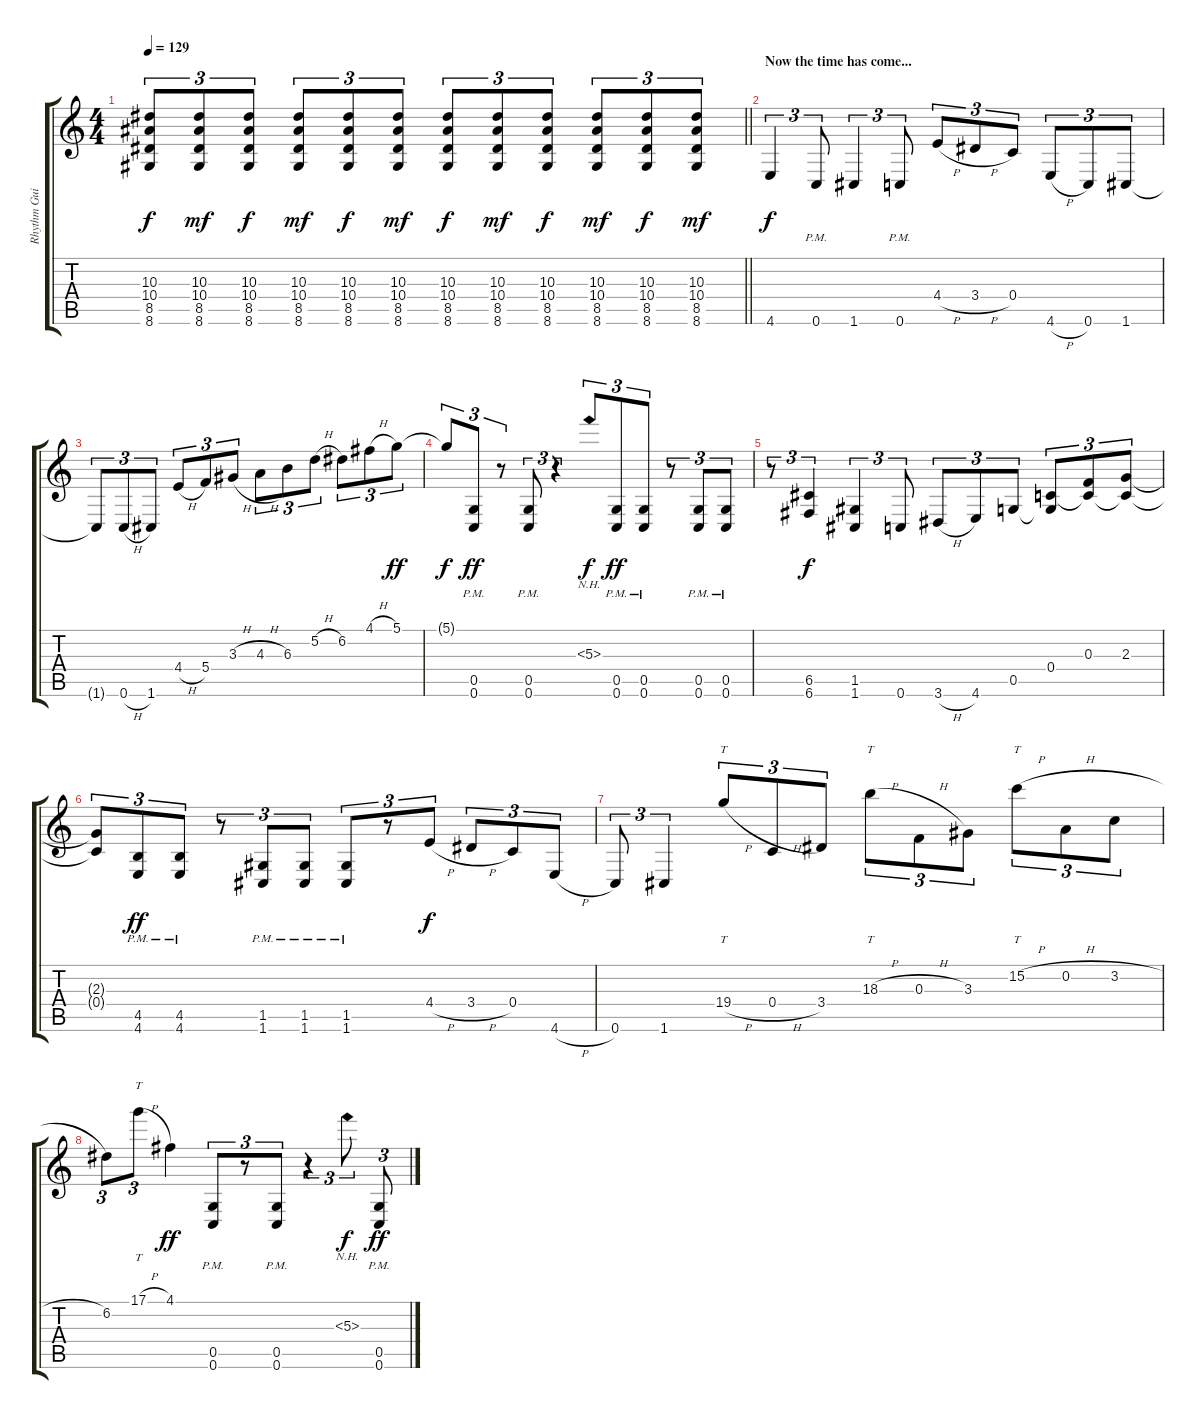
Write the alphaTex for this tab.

\track ("Rhythm Guitar R" "Rhythm Gui") {instrument distortionguitar}
\staff {score tabs}
\tuning (D4 A3 F3 C3 G2 C2) {hide}
\ts (4 4)
\tempo 129
\clef g2
\barLineRight lightlight
\ks c
(10.3 10.4 8.5 8.6).8{tu (3 2) dy f} (10.3 10.4 8.5 8.6).8{tu (3 2) dy mf} (10.3 10.4 8.5 8.6).8{tu (3 2) dy f} (10.3 10.4 8.5 8.6).8{tu (3 2) dy mf} (10.3 10.4 8.5 8.6).8{tu (3 2) dy f} (10.3 10.4 8.5 8.6).8{tu (3 2) dy mf} (10.3 10.4 8.5 8.6).8{tu (3 2) dy f} (10.3 10.4 8.5 8.6).8{tu (3 2) dy mf} (10.3 10.4 8.5 8.6).8{tu (3 2) dy f} (10.3 10.4 8.5 8.6).8{tu (3 2) dy mf} (10.3 10.4 8.5 8.6).8{tu (3 2) dy f} (10.3 10.4 8.5 8.6).8{tu (3 2) dy mf} |
\section ("" "Now the time has come...")
4.6.4{tu (3 2) dy f volume 14} 0.6{pm}.8{tu (3 2)} 1.6.4{tu (3 2)} 0.6{pm}.8{tu (3 2)} 4.4{h}.8{tu (3 2)} 3.4{h}.8{tu (3 2)} 0.4.8{tu (3 2)} 4.6{h}.8{tu (3 2)} 0.6.8{tu (3 2)} 1.6.8{tu (3 2)} |
1.6{t}.8{tu (3 2)} 0.6{h}.8{tu (3 2)} 1.6.8{tu (3 2)} 4.4{h}.8{tu (3 2)} 5.4.8{tu (3 2)} 3.3{h}.8{tu (3 2)} 4.3{h}.8{tu (3 2)} 6.3.8{tu (3 2)} 5.2{h}.8{tu (3 2)} 6.2.8{tu (3 2)} 4.1{h}.8{tu (3 2)} 5.1.8{tu (3 2) dy ff} |
5.1{t}.8{tu (3 2) dy f} (0.5{pm} 0.6{pm}).8{tu (3 2) dy ff} r.8{tu (3 2)} (0.5{pm} 0.6{pm}).8{tu (3 2)} r.4{tu (3 2)} 5.3{nh}.8{tu (3 2) dy f} (0.5{pm} 0.6{pm}).8{tu (3 2) dy ff} (0.5{pm} 0.6{pm}).8{tu (3 2)} r.8{tu (3 2)} (0.5{pm} 0.6{pm}).8{tu (3 2)} (0.5{pm} 0.6{pm}).8{tu (3 2)} |
r.8{tu (3 2)} (6.5 6.6).4{tu (3 2) dy f} (1.5 1.6).4{tu (3 2)} 0.6.8{tu (3 2)} 3.6{h}.8{tu (3 2)} 4.6.8{tu (3 2)} 0.5.8{tu (3 2)} (0.4 0.5{t}).8{tu (3 2)} (0.3 0.4{t}).8{tu (3 2)} (2.3 0.4{t}).8{tu (3 2)} |
(2.3{t} 0.4{t}).8{tu (3 2)} (4.5{pm} 4.6{pm}).8{tu (3 2) dy ff} (4.5{pm} 4.6{pm}).8{tu (3 2)} r.8{tu (3 2)} (1.5{pm} 1.6{pm}).8{tu (3 2)} (1.5{pm} 1.6{pm}).8{tu (3 2)} (1.5{pm} 1.6{pm}).8{tu (3 2)} r.8{tu (3 2)} 4.4{h}.8{tu (3 2) dy f} 3.4{h}.8{tu (3 2)} 0.4.8{tu (3 2)} 4.6{h}.8{tu (3 2)} |
0.6.8{tu (3 2)} 1.6.4{tu (3 2)} 19.4{h}.8{tt tu (3 2)} 0.4{h}.8{tu (3 2)} 3.4.8{tu (3 2)} 18.3{h}.8{tt tu (3 2)} 0.3{h}.8{tu (3 2)} 3.3.8{tu (3 2)} 15.2{h}.8{tt tu (3 2)} 0.2{h}.8{tu (3 2)} 3.2{h}.8{tu (3 2)} |
6.2.8{tu (3 2)} 17.1{h}.8{tt tu (3 2)} 4.1.4{dy ff} (0.5{pm} 0.6{pm}).8{tu (3 2)} r.8{tu (3 2)} (0.5{pm} 0.6{pm}).8{tu (3 2)} r.4{tu (3 2)} 5.3{nh}.8{tu (3 2) dy f} (0.5{pm} 0.6{pm}).8{tu (3 2) dy ff}
